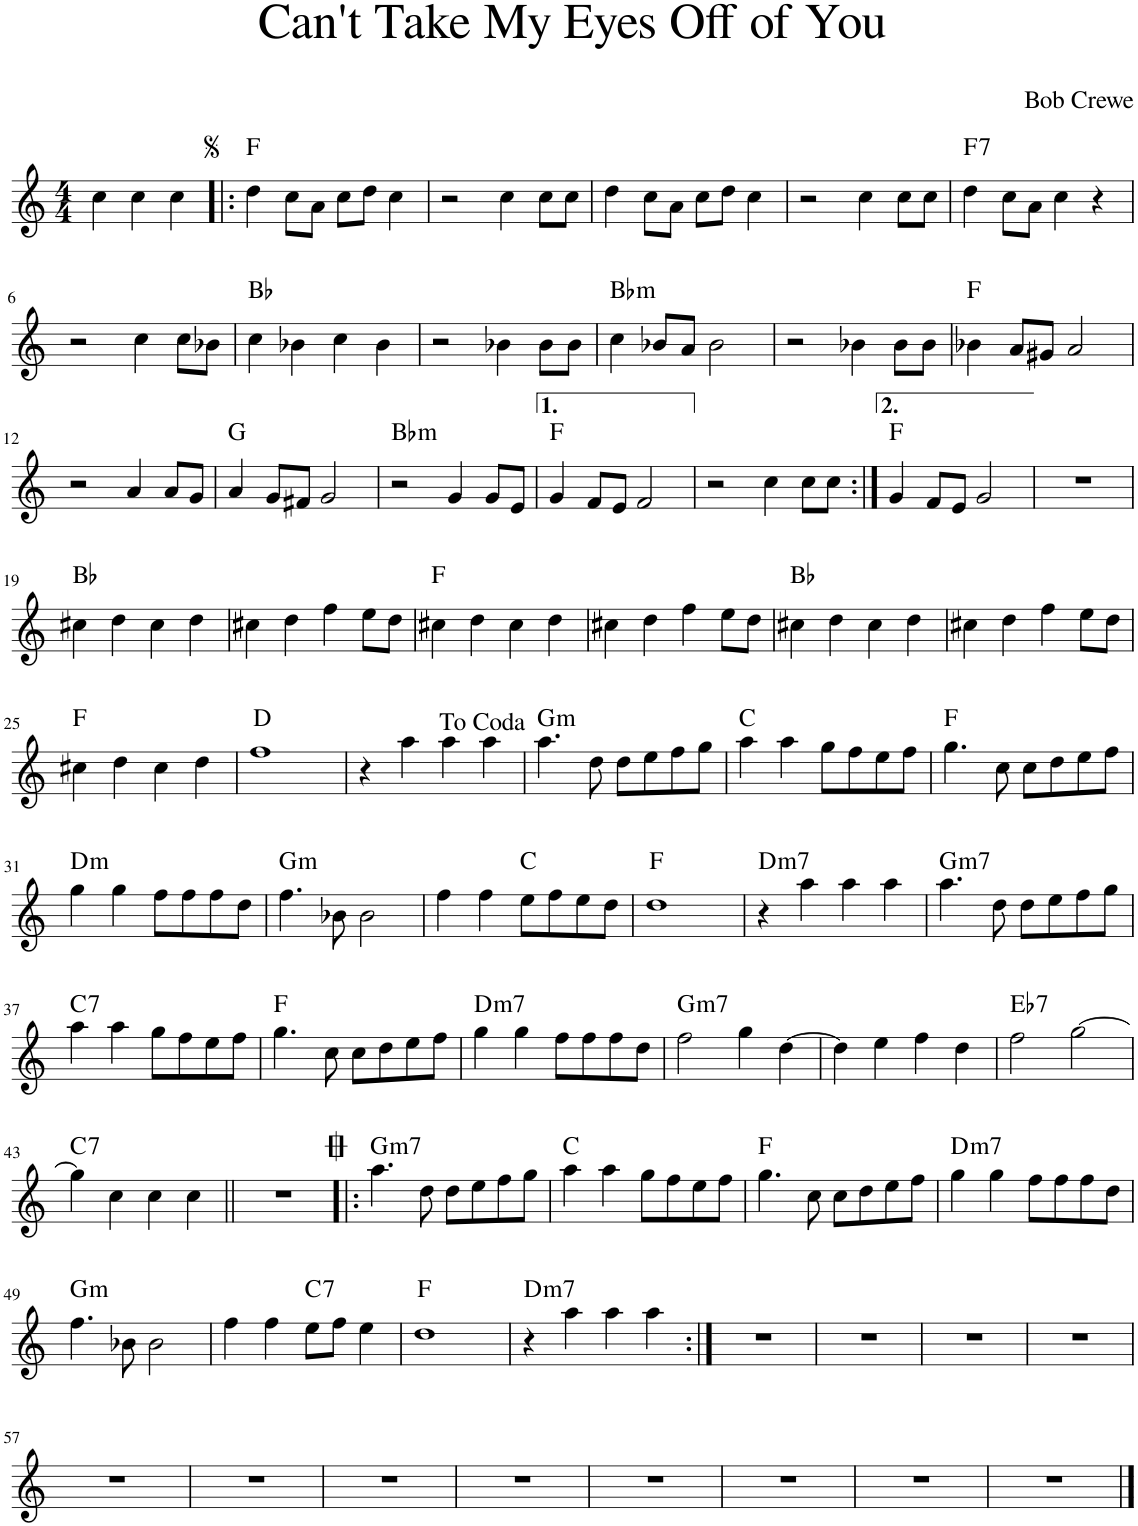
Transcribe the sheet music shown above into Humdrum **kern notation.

**kern	**harte
*part1	*part1
*staff1	*
*I"Piano	*
*I'Pno.	*
*clefG2	*
*k[]	*
*M4/4	*
=	=
4cc\	.
4cc\	.
4cc\	.
=1!|:	=1!|:
4dd\	F:maj
8cc\L	.
8a\J	.
8cc\L	.
8dd\J	.
4cc\	.
=2	=2
2r	.
4cc\	.
8cc\L	.
8cc\J	.
=3	=3
4dd\	.
8cc\L	.
8a\J	.
8cc\L	.
8dd\J	.
4cc\	.
=4	=4
2r	.
4cc\	.
8cc\L	.
8cc\J	.
=5	=5
!	!LO:H:kt=7
4dd\	F:7
8cc\L	.
8a\J	.
4cc\	.
4r	.
!!LO:LB:g=z
=6	=6
2r	.
4cc\	.
8cc\L	.
8b-X\J	.
=7	=7
4cc\	Bb:maj
4b-X\	.
4cc\	.
4b-\	.
=8	=8
2r	.
4b-X\	.
8b-\L	.
8b-\J	.
=9	=9
!	!LO:H:kt=m
4cc\	Bb:min
8b-X/L	.
8a/J	.
2b-\	.
=10	=10
2r	.
4b-X\	.
8b-\L	.
8b-\J	.
=11	=11
4b-X\	F:maj
8a/L	.
8g#X/J	.
2a/	.
!!LO:LB:g=z
=12	=12
2r	.
4a/	.
8a/L	.
8g/J	.
=13	=13
4a/	G:maj
8g/L	.
8f#X/J	.
2g/	.
=14	=14
!	!LO:H:kt=m
2r	Bb:min
4g/	.
8g/L	.
8e/J	.
=15	=15
4g/	F:maj
8f/L	.
8e/J	.
2f/	.
=16	=16
2r	.
4cc\	.
8cc\L	.
8cc\J	.
=17:|!	=17:|!
4g/	F:maj
8f/L	.
8e/J	.
2g/	.
=18	=18
1r	.
!!LO:LB:g=z
=19	=19
4cc#X\	Bb:maj
4dd\	.
4cc#\	.
4dd\	.
=20	=20
4cc#X\	.
4dd\	.
4ff\	.
8ee\L	.
8dd\J	.
=21	=21
4cc#X\	F:maj
4dd\	.
4cc#\	.
4dd\	.
=22	=22
4cc#X\	.
4dd\	.
4ff\	.
8ee\L	.
8dd\J	.
=23	=23
4cc#X\	Bb:maj
4dd\	.
4cc#\	.
4dd\	.
=24	=24
4cc#X\	.
4dd\	.
4ff\	.
8ee\L	.
8dd\J	.
!!LO:LB:g=z
=25	=25
4cc#X\	F:maj
4dd\	.
4cc#\	.
4dd\	.
=26	=26
1ff	D:maj
=27	=27
4r	.
4aa\	.
4aa\	.
4aa\	.
=28	=28
!	!LO:H:kt=m
4.aa\	G:min
8dd\	.
8dd\L	.
8ee\	.
8ff\	.
8gg\J	.
=29	=29
4aa\	C:maj
4aa\	.
8gg\L	.
8ff\	.
8ee\	.
8ff\J	.
=30	=30
4.gg\	F:maj
8cc\	.
8cc\L	.
8dd\	.
8ee\	.
8ff\J	.
!!LO:LB:g=z
=31	=31
!	!LO:H:kt=m
4gg\	D:min
4gg\	.
8ff\L	.
8ff\	.
8ff\	.
8dd\J	.
=32	=32
!	!LO:H:kt=m
4.ff\	G:min
8b-X\	.
2b-\	.
=33	=33
4ff\	.
4ff\	.
8ee\L	C:maj
8ff\	.
8ee\	.
8dd\J	.
=34	=34
1dd	F:maj
=35	=35
!	!LO:H:kt=m7
4r	D:min7
4aa\	.
4aa\	.
4aa\	.
=36	=36
!	!LO:H:kt=m7
4.aa\	G:min7
8dd\	.
8dd\L	.
8ee\	.
8ff\	.
8gg\J	.
!!LO:LB:g=z
=37	=37
!	!LO:H:kt=7
4aa\	C:7
4aa\	.
8gg\L	.
8ff\	.
8ee\	.
8ff\J	.
=38	=38
4.gg\	F:maj
8cc\	.
8cc\L	.
8dd\	.
8ee\	.
8ff\J	.
=39	=39
!	!LO:H:kt=m7
4gg\	D:min7
4gg\	.
8ff\L	.
8ff\	.
8ff\	.
8dd\J	.
=40	=40
!	!LO:H:kt=m7
2ff\	G:min7
4gg\	.
[4dd\	.
=41	=41
4dd\]	.
4ee\	.
4ff\	.
4dd\	.
=42	=42
!	!LO:H:kt=7
2ff\	Eb:7
[2gg\	.
!!LO:LB:g=z
=43	=43
!	!LO:H:kt=7
4gg\]	C:7
4cc\	.
4cc\	.
4cc\	.
=44||	=44||
1r	.
=45!|:	=45!|:
!	!LO:H:kt=m7
4.aa\	G:min7
8dd\	.
8dd\L	.
8ee\	.
8ff\	.
8gg\J	.
=46	=46
4aa\	C:maj
4aa\	.
8gg\L	.
8ff\	.
8ee\	.
8ff\J	.
=47	=47
4.gg\	F:maj
8cc\	.
8cc\L	.
8dd\	.
8ee\	.
8ff\J	.
=48	=48
!	!LO:H:kt=m7
4gg\	D:min7
4gg\	.
8ff\L	.
8ff\	.
8ff\	.
8dd\J	.
!!LO:LB:g=z
=49	=49
!	!LO:H:kt=m
4.ff\	G:min
8b-X\	.
2b-\	.
=50	=50
4ff\	.
4ff\	.
!	!LO:H:kt=7
8ee\L	C:7
8ff\J	.
4ee\	.
=51	=51
1dd	F:maj
=52	=52
!	!LO:H:kt=m7
4r	D:min7
4aa\	.
4aa\	.
4aa\	.
=53:|!	=53:|!
1r	.
=54	=54
1r	.
=55	=55
1r	.
=56	=56
1r	.
!!LO:LB:g=z
=57	=57
1r	.
=58	=58
1r	.
=59	=59
1r	.
=60	=60
1r	.
=61	=61
1r	.
=62	=62
1r	.
=63	=63
1r	.
=64	=64
1r	.
==	==
*-	*-
